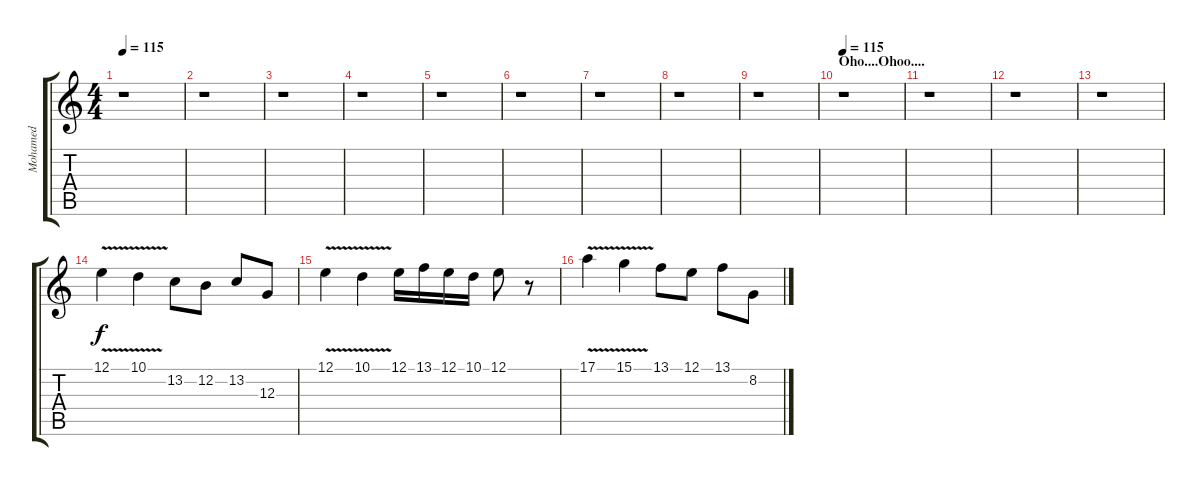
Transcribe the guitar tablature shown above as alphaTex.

\track ("Mohamed" "Mohamed") {instrument violin}
\staff {score tabs}
\tuning (E4 B3 G3 D3 A2 E2) {hide}
\ts (4 4)
\tempo 115
\clef g2
\ks c
r.1{dy f} |
r.1 |
r.1 |
r.1 |
r.1 |
r.1 |
r.1 |
r.1 |
r.1 |
\section ("" "Oho....Ohoo....")
\tempo 115
r.1 |
r.1 |
r.1 |
r.1 |
12.1{v}.4{volume 9 balance 8} 10.1{v}.4 13.2.8 12.2.8 13.2.8 12.3.8 |
12.1{v}.4 10.1{v}.4 12.1.16 13.1.16 12.1.16 10.1.16 12.1.8 r.8 |
17.1{v}.4 15.1{v}.4 13.1.8 12.1.8 13.1.8 8.2.8
